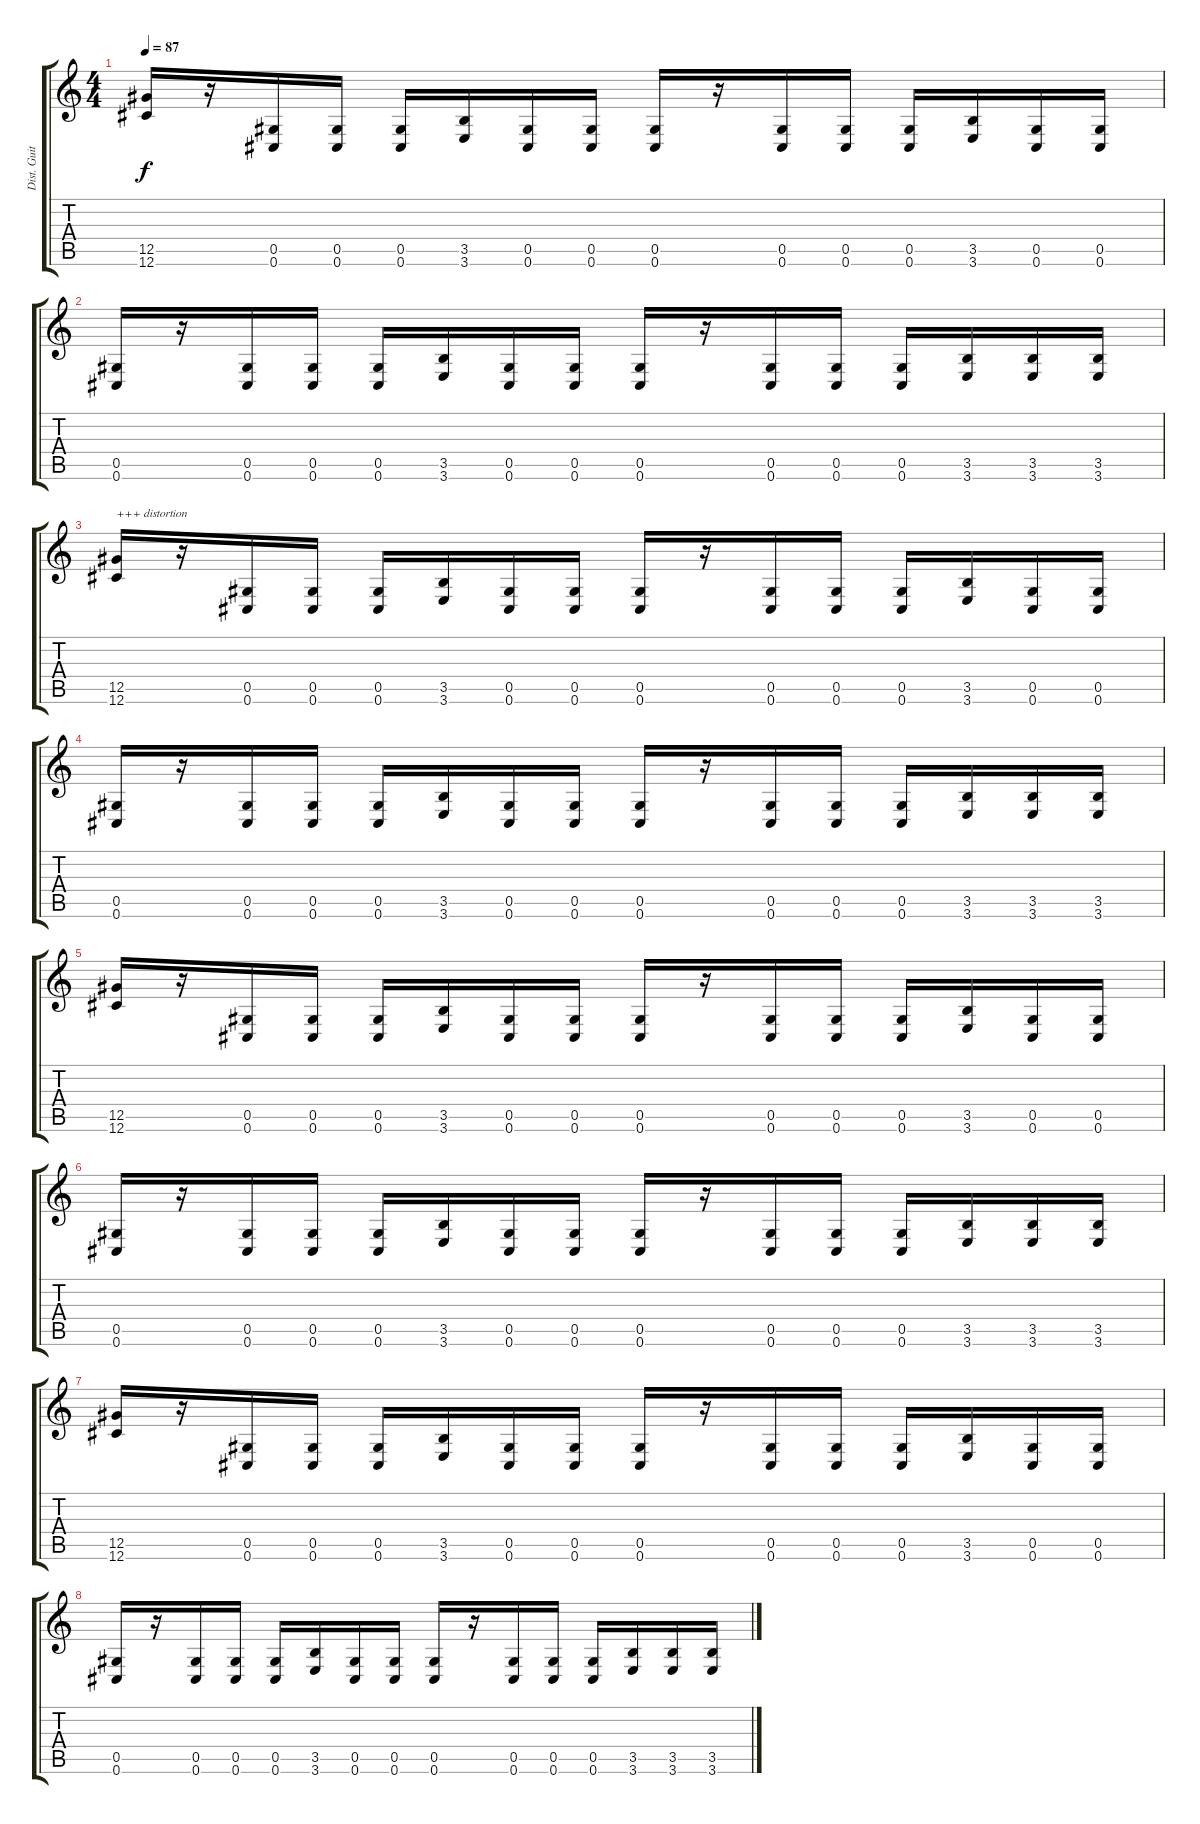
\track ("Dist. Guitar" "Dist. Guit") {instrument overdrivenguitar}
\staff {score tabs}
\tuning (Eb4 Bb3 Gb3 Db3 Ab2 Db2) {hide}
\ts (4 4)
\tempo 87
\clef g2
\ks c
(12.5 12.6).16{dy f} r.16 (0.5 0.6).16 (0.5 0.6).16 (0.5 0.6).16 (3.5 3.6).16 (0.5 0.6).16 (0.5 0.6).16 (0.5 0.6).16 r.16 (0.5 0.6).16 (0.5 0.6).16 (0.5 0.6).16 (3.5 3.6).16 (0.5 0.6).16 (0.5 0.6).16 |
(0.5 0.6).16 r.16 (0.5 0.6).16 (0.5 0.6).16 (0.5 0.6).16 (3.5 3.6).16 (0.5 0.6).16 (0.5 0.6).16 (0.5 0.6).16 r.16 (0.5 0.6).16 (0.5 0.6).16 (0.5 0.6).16 (3.5 3.6).16 (3.5 3.6).16 (3.5 3.6).16 |
(12.5 12.6).16{txt "+++ distortion"} r.16 (0.5 0.6).16 (0.5 0.6).16 (0.5 0.6).16 (3.5 3.6).16 (0.5 0.6).16 (0.5 0.6).16 (0.5 0.6).16 r.16 (0.5 0.6).16 (0.5 0.6).16 (0.5 0.6).16 (3.5 3.6).16 (0.5 0.6).16 (0.5 0.6).16 |
(0.5 0.6).16 r.16 (0.5 0.6).16 (0.5 0.6).16 (0.5 0.6).16 (3.5 3.6).16 (0.5 0.6).16 (0.5 0.6).16 (0.5 0.6).16 r.16 (0.5 0.6).16 (0.5 0.6).16 (0.5 0.6).16 (3.5 3.6).16 (3.5 3.6).16 (3.5 3.6).16 |
(12.5 12.6).16 r.16 (0.5 0.6).16 (0.5 0.6).16 (0.5 0.6).16 (3.5 3.6).16 (0.5 0.6).16 (0.5 0.6).16 (0.5 0.6).16 r.16 (0.5 0.6).16 (0.5 0.6).16 (0.5 0.6).16 (3.5 3.6).16 (0.5 0.6).16 (0.5 0.6).16 |
(0.5 0.6).16 r.16 (0.5 0.6).16 (0.5 0.6).16 (0.5 0.6).16 (3.5 3.6).16 (0.5 0.6).16 (0.5 0.6).16 (0.5 0.6).16 r.16 (0.5 0.6).16 (0.5 0.6).16 (0.5 0.6).16 (3.5 3.6).16 (3.5 3.6).16 (3.5 3.6).16 |
(12.5 12.6).16 r.16 (0.5 0.6).16 (0.5 0.6).16 (0.5 0.6).16 (3.5 3.6).16 (0.5 0.6).16 (0.5 0.6).16 (0.5 0.6).16 r.16 (0.5 0.6).16 (0.5 0.6).16 (0.5 0.6).16 (3.5 3.6).16 (0.5 0.6).16 (0.5 0.6).16 |
(0.5 0.6).16 r.16 (0.5 0.6).16 (0.5 0.6).16 (0.5 0.6).16 (3.5 3.6).16 (0.5 0.6).16 (0.5 0.6).16 (0.5 0.6).16 r.16 (0.5 0.6).16 (0.5 0.6).16 (0.5 0.6).16 (3.5 3.6).16 (3.5 3.6).16 (3.5 3.6).16
